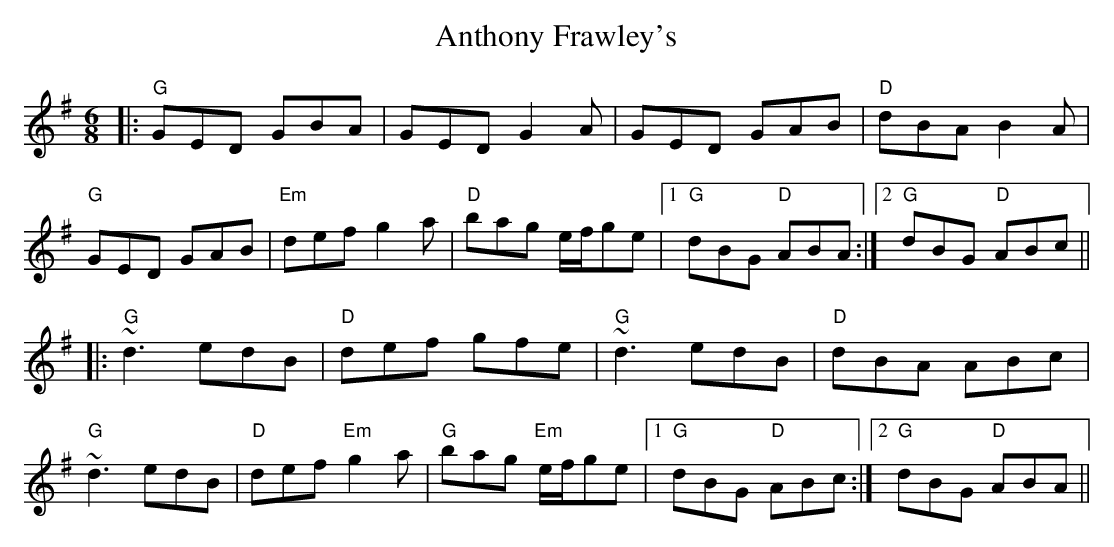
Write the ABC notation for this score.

X:1
T: Anthony Frawley's
M: 6/8
L: 1/8
K: Gmaj
|:"G"GED GBA|GED G2A|GED GAB|"D"dBA B2A|
"G"GED GAB|"Em"def g2a|"D"bag e/f/ge|1 "G"dBG "D"ABA:|2 "G"dBG "D"ABc||
|:"G"~d3 edB|"D"def gfe|"G"~d3 edB|"D"dBA ABc|
"G"~d3 edB|"D"def "Em"g2a|"G"bag "Em"e/f/ge|1 "G"dBG "D"ABc:|2 "G"dBG "D"ABA||
